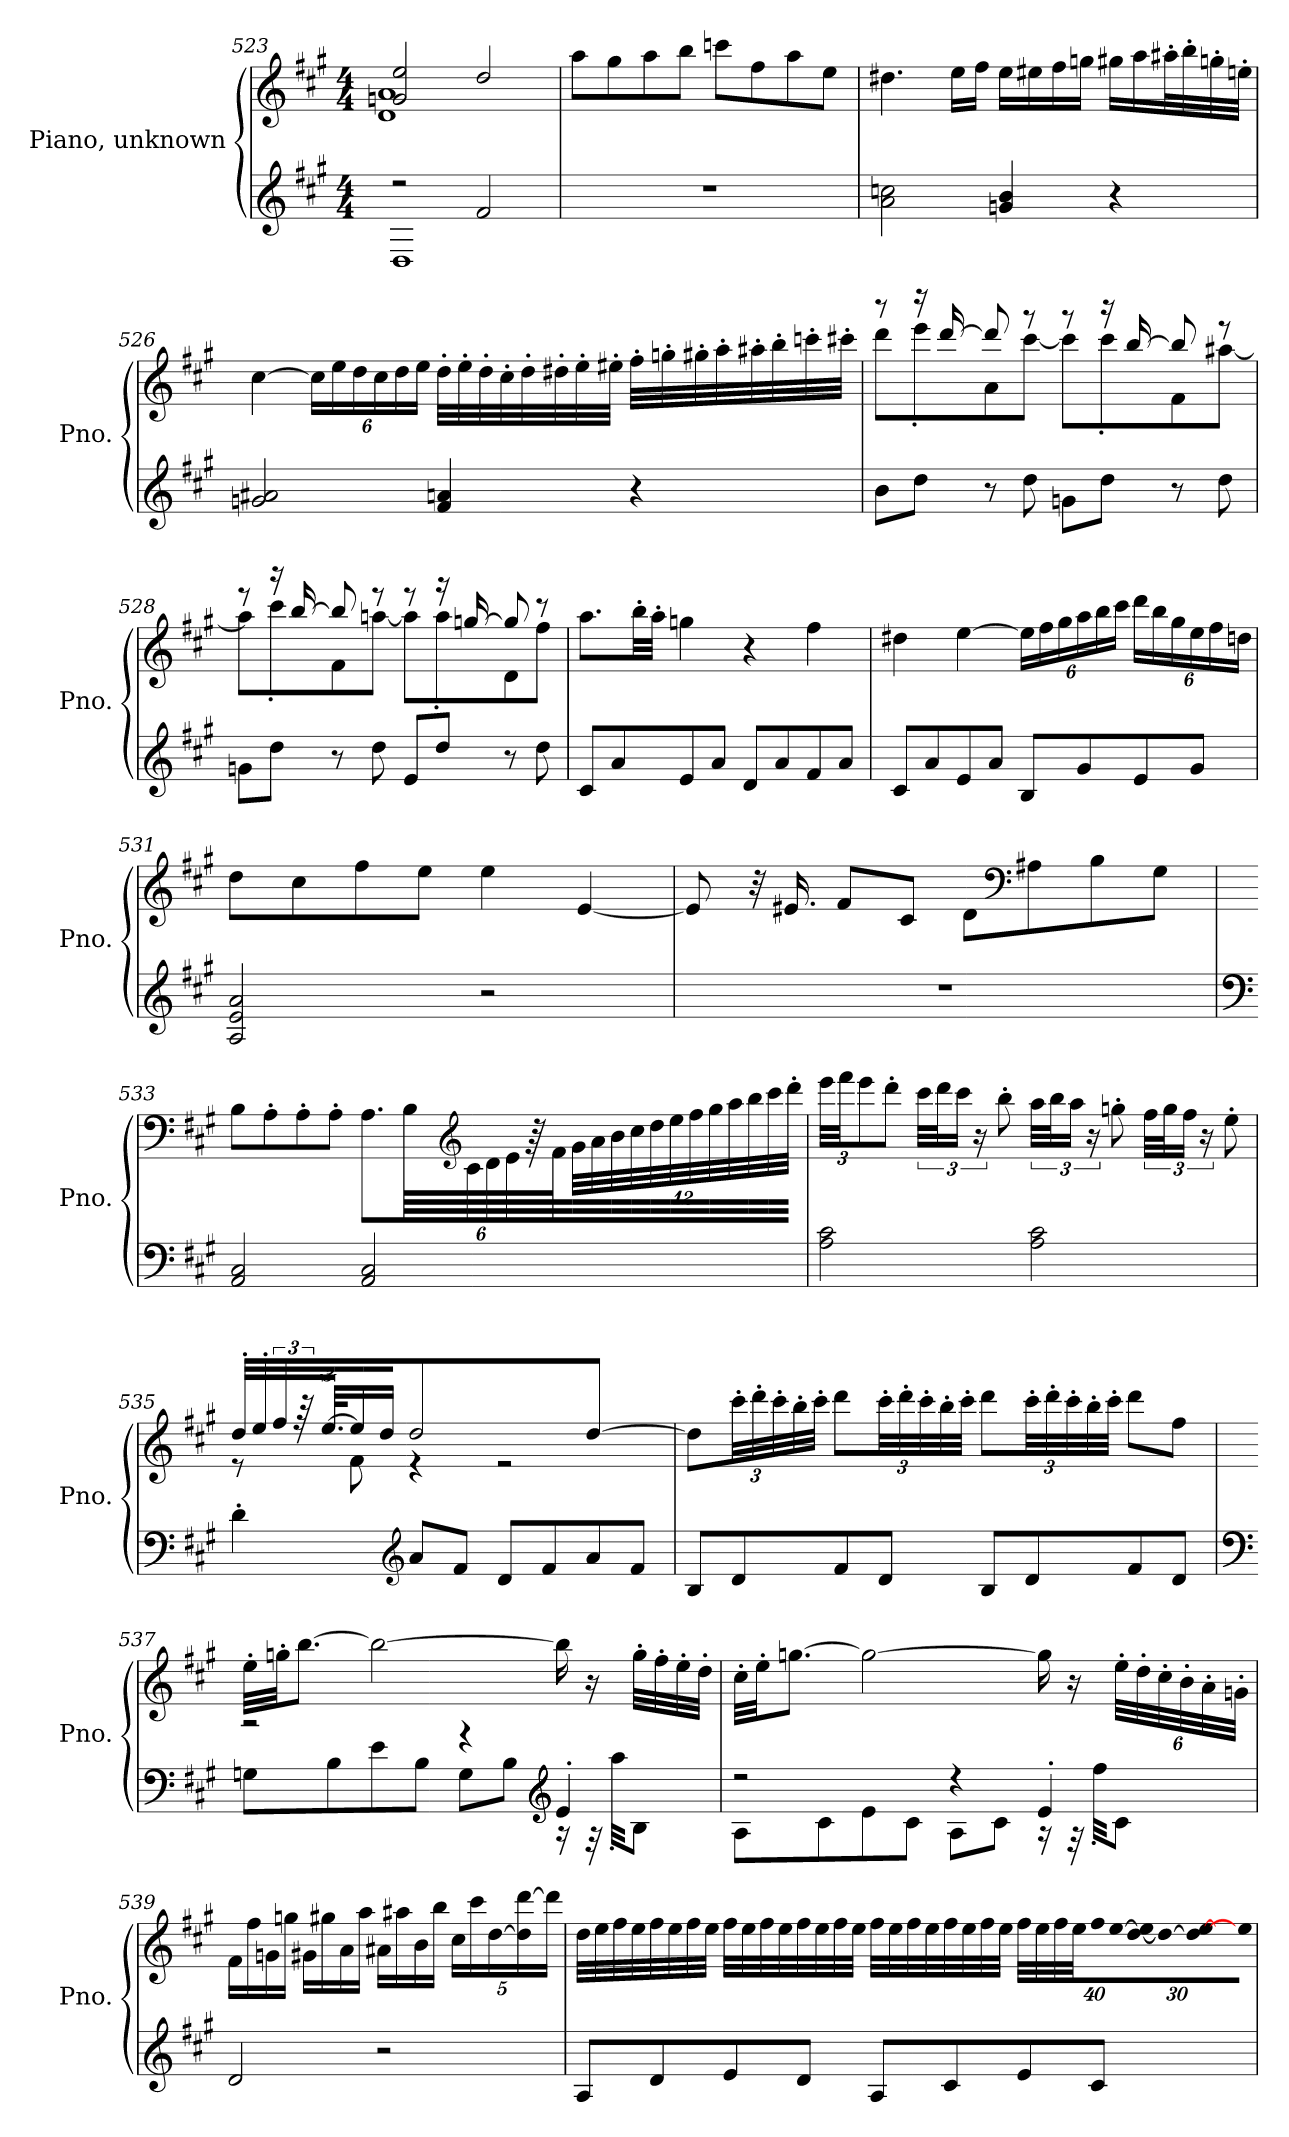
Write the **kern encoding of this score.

**kern	**kern
*part1	*part1
*staff2	*staff1
*I"Piano, unknown	*
*I'Pno.	*
*clefG2	*clefG2
*k[f#c#g#]	*k[f#c#g#]
*M4/4	*M4/4
=523	=523
*^	*^
2r	1D	2gn/ 2ee/	1d 1a
2f#/	.	2dd/	.
*v	*v	*	*
*	*v	*v
=524	=524
1r	8aa\L
.	8gg#\
.	8aa\
.	8bb\J
.	8cccn\L
.	8ff#\
.	8aa\
.	8ee\J
!!LO:LB:g=z
=525	=525
2a\ 2ccn\	4.dd#X\
.	16ee\LL
.	16ff#\JJ
4gn/ 4b/	16ee\LL
.	16ee#X\
.	16ff#\
.	16ggn\JJ
4r	16gg#X\LL
.	16aa\
.	32aa#X'\L
.	32bb'\
.	32ggn'\
.	32een'\JJJ
!!LO:PB:g=z
=526	=526
2gn/ 2a#X/	[4cc#\
*	*Xbrackettup
.	24cc#\LL]
.	24ee\
.	24dd\
.	24cc#\
.	24dd\
.	24ee\JJ
4f#/ 4an/	32dd'\LLL
.	32ee'\
.	32dd'\
.	32cc#'\
.	32dd'\
.	32dd#X'\
.	32ee'\
.	32ee#X'\JJJ
4r	32ff#'\LLL
.	32ggn'\
.	32gg#X'\
.	32aa'\
.	32aa#X'\
.	32bb'\
.	32cccn'\
.	32ccc#X'\JJJ
!!LO:LB:g=z
=527	=527
*	*^
8b\L	8r	8ddd\L
8dd\J	16r	8eee'\
.	[16ddd/	.
8r	8ddd/]	8a\
8dd\	8r	[8ccc#\J
8gn\L	8r	8ccc#\L]
8dd\J	16r	8ccc#'\
.	[16bb/	.
8r	8bb/]	8f#\
8dd\	8r	[8aa#X\J
=528	=528	=528
8gn\L	8r	8aa#\L]
8dd\J	16r	8ccc#'\
.	[16bb/	.
8r	8bb/]	8f#\
8dd\	8r	[8aan\J
8e/L	8r	8aa\L]
8dd/J	16r	8aa'\
.	[16ggn/	.
8r	8gg/]	8d\
8dd\	8r	8ff#\J
*	*v	*v
=529	=529
8c#/L	8.aa\L
8a/	.
.	32bb'\LL
.	32aa'\JJJ
8e/	4ggn\
8a/J	.
8d/L	4r
8a/	.
8f#/	4ff#\
8a/J	.
!!LO:LB:g=z
=530	=530
8c#/L	4dd#X\
8a/	.
8e/	[4ee\
8a/J	.
8B/L	24ee\LL]
.	24ff#\
.	24gg#\
8g#/	24aa\
.	24bb\
.	24ccc#\JJ
8e/	24ddd\LL
.	24bb\
.	24gg#\
8g#/J	24ee\
.	24ff#\
.	24ddn\JJ
=531	=531
2A/ 2e/ 2a/	8dd\L
.	8cc#\
.	8ff#\
.	8ee\J
2r	4ee\
.	[4e/
=532	=532
1r	8e/]
.	32r
.	16.e#X/
.	8f#/L
.	8c#/J
.	8d\L
*	*clefF4
.	8A#X\
.	8B\
.	8G#\J
!!LO:LB:g=z
=533	=533
*clefF4	*
2AA/ 2C#/	8B\L
.	8A'\
.	8A'\
.	8A'\J
2AA/ 2C#/	8.A/L
.	96B/LLL
*	*clefG2
.	96c#/
.	96d/
*	*brackettup
.	96e/JJJJ
.	96r
.	96f#/
*	*Xbrackettup
.	48g#\LLL
.	48a\
.	48b\
.	48cc#\
.	48dd\
.	48ee\
.	48ff#\
.	48gg#\
.	48aa\
.	48bb\
.	48ccc#\
.	48ddd'\JJJ
!!LO:LB:g=z
=534	=534
2A\ 2c#\	48eee\LLL
.	48fff#\JJ
.	12eee\
.	8ddd'\J
*	*brackettup
.	48ccc#\LLL
.	48ddd\J
.	24ccc#\JJ
.	24r
.	8bb'\
2A\ 2c#\	48aa\LLL
.	48bb\J
.	24aa\JJ
.	24r
.	8ggn'\
.	48ff#\LLL
.	48gg\J
.	24ff#\JJ
.	24r
.	8ee'\
=535	=535
*	*^
4d'\	32dd'/LLL	8r
.	32ee'/	.
.	48ff#/JJJ	.
.	96r	.
.	[48.ee/KLL	.
.	16ee/]	8f#\
.	16dd/JJ	.
*clefG2	*	*
8a/L	2dd/	4r
8f#/J	.	.
8d/L	.	2r
8f#/	.	.
8a/	[4dd/	.
8f#/J	.	.
*	*v	*v
!!LO:LB:g=z
=536	=536
8B/L	8dd\L]
*	*Xbrackettup
8d/	48ccc#'\LL
.	48ddd'\
.	48ccc#'\
.	32bb'\
.	32ccc#'\JJJ
8f#/	8ddd\L
8d/J	48ccc#'\LL
.	48ddd'\
.	48ccc#'\
.	32bb'\
.	32ccc#'\JJJ
8B/L	8ddd\L
8d/	48ccc#'\LL
.	48ddd'\
.	48ccc#'\
.	32bb'\
.	32ccc#'\JJJ
8f#/	8ddd\L
8d/J	8ff#\J
!!LO:PB:g=z
=537	=537
*clefF4	*
*^	*
2r	8Gn\L	32ee'\LLL
.	.	32ggn'\JJ
.	.	[8.bb\J
.	8B\	.
.	8e\	2bb\_
.	8B\J	.
4r	8G\L	.
.	8B\J	.
*clefG2	*	*
4e'/	16r	16bb\]
.	32r	16r
.	32aa'\KKL	.
.	8B\J	32gg'\LLL
.	.	32ff#'\
.	.	32ee'\
.	.	32dd'\JJJ
=538	=538	=538
2r	8A\L	32cc#'\LLL
.	.	32ee'\JJ
.	.	[8.ggn\J
.	8c#\	.
.	8e\	2gg\_
.	8c#\J	.
4r	8A\L	.
.	8c#\J	.
4e'/	16r	16gg\]
.	32r	16r
.	32ff#'\KKL	.
.	8c#\J	48ee'\LLL
.	.	48dd'\
.	.	48cc#'\
.	.	48b'\
.	.	48a'\
.	.	48gn'\JJJ
*v	*v	*
!!LO:LB:g=z
=539	=539
2d/	16f#\LL
.	16ff#\
.	16gn\
.	16ggn\JJ
.	16g#X\LL
.	16gg#X\
.	16a\
.	16aa\JJ
2r	16a#X\LL
.	16aa#X\
.	16b\
.	16bb\JJ
.	20cc#\LL
.	20ccc#\
.	[20dd\
.	20dd\] [20ddd\
.	20ddd\JJ]
!!LO:LB:g=z
=540	=540
8A/L	32dd\LLL
.	32ee\
.	32ff#\
.	32ee\
8d/	32ff#\
.	32ee\
.	32ff#\
.	32ee\JJJ
8e/	32ff#\LLL
.	32ee\
.	32ff#\
.	32ee\
8d/J	32ff#\
.	32ee\
.	32ff#\
.	32ee\JJJ
8A/L	32ff#\LLL
.	32ee\
.	32ff#\
.	32ee\
8c#/	32ff#\
.	32ee\
.	32ff#\
.	32ee\JJJ
8e/	32ff#\LLL
.	32ee\
.	32ff#\
.	32ee\
!	!LO:N:vis=32
8c#/J	640%23ff#\
!	!LO:N:vis=64
.	[960%17ee\L
!	!LO:N:vis=64
.	[960%17dd\ 960%17ee\]
!	!LO:N:vis=64
.	960%17dd\_
!	!LO:N:vis=64
.	960%17dd\] [960%17ee\
.	1920ryy
!	!LO:N:vis=64
.	960%17ee\JJJJ]
=	=
*-	*-
